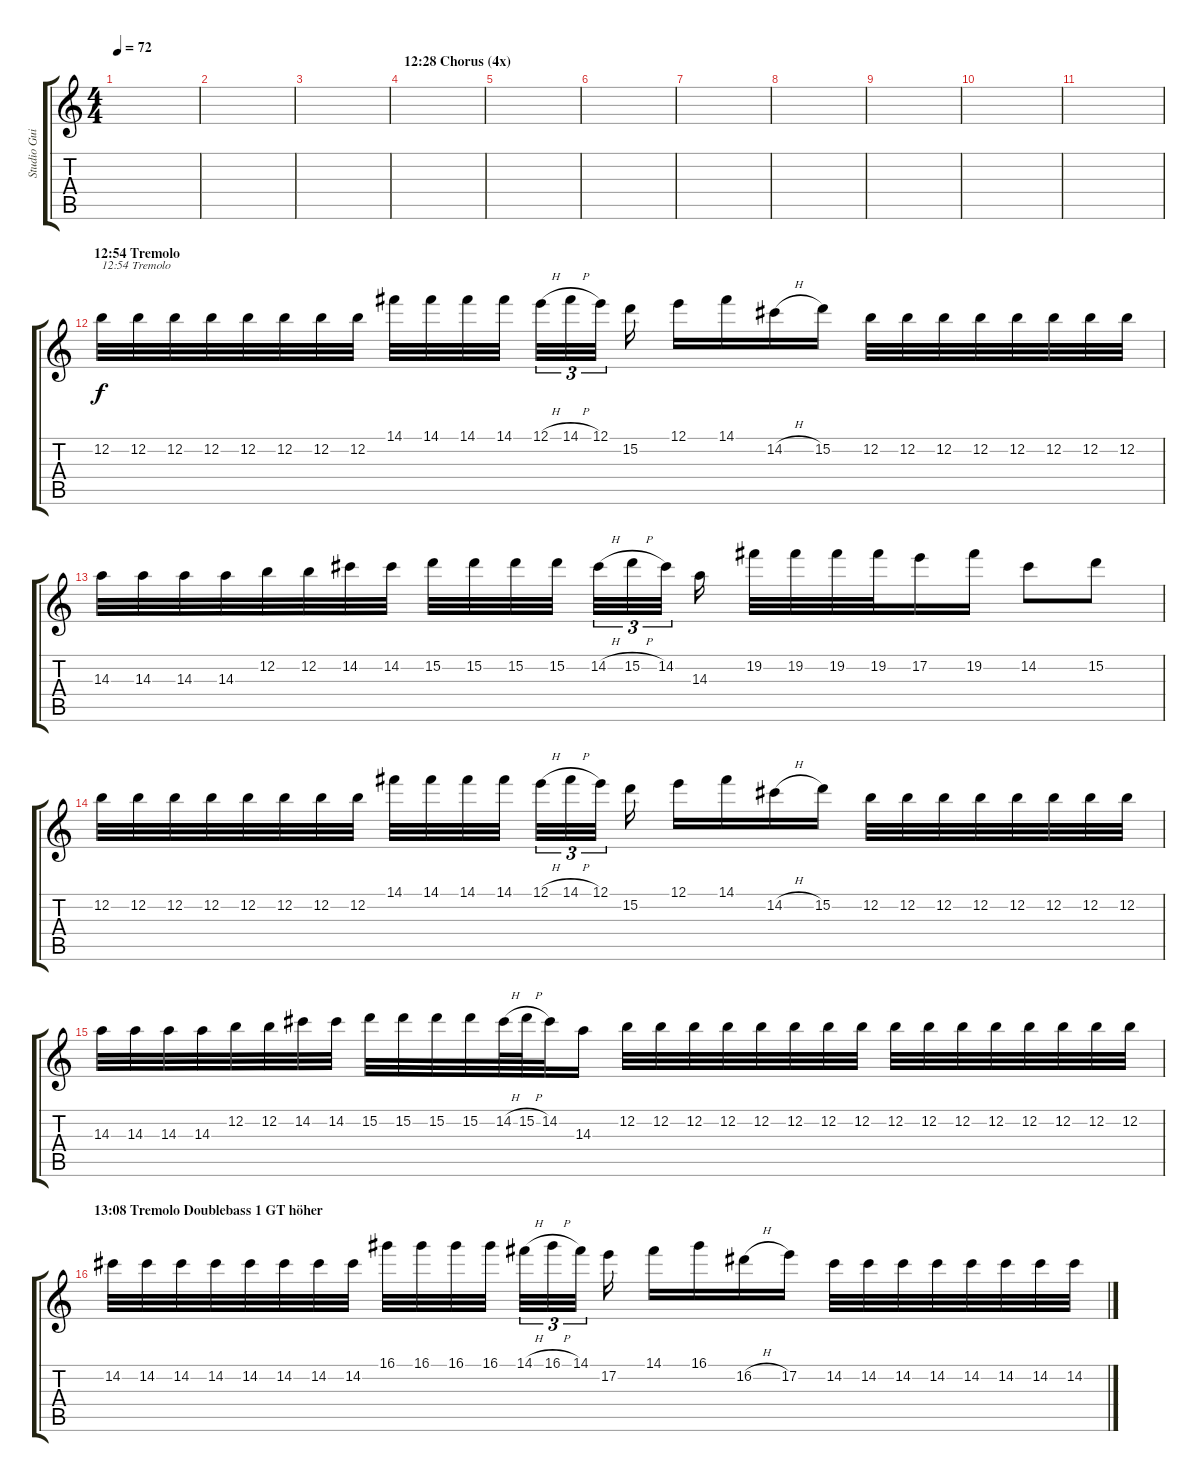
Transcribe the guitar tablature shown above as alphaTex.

\track ("Studio Guitar" "Studio Gui") {instrument overdrivenguitar}
\staff {score tabs}
\tuning (E4 B3 G3 D3 A2 E2) {hide}
\ts (4 4)
\tempo 72
\clef g2
\ks c
|
|
|
\section ("" "12:28 Chorus (4x)")
|
|
|
|
|
|
|
|
\section ("" "12:54 Tremolo")
12.2.32{txt "12:54 Tremolo" dy f} 12.2.32 12.2.32 12.2.32 12.2.32 12.2.32 12.2.32 12.2.32 14.1.32 14.1.32 14.1.32 14.1.32 12.1{h}.32{tu (3 2)} 14.1{h}.32{tu (3 2)} 12.1.32{tu (3 2)} 15.2.16 12.1.16 14.1.16 14.2{h}.16 15.2.16 12.2.32 12.2.32 12.2.32 12.2.32 12.2.32 12.2.32 12.2.32 12.2.32 |
14.3.32 14.3.32 14.3.32 14.3.32 12.2.32 12.2.32 14.2.32 14.2.32 15.2.32 15.2.32 15.2.32 15.2.32 14.2{h}.32{tu (3 2)} 15.2{h}.32{tu (3 2)} 14.2.32{tu (3 2)} 14.3.16 19.2.32 19.2.32 19.2.32 19.2.32 17.2.16 19.2.16 14.2.8 15.2.8 |
12.2.32 12.2.32 12.2.32 12.2.32 12.2.32 12.2.32 12.2.32 12.2.32 14.1.32 14.1.32 14.1.32 14.1.32 12.1{h}.32{tu (3 2)} 14.1{h}.32{tu (3 2)} 12.1.32{tu (3 2)} 15.2.16 12.1.16 14.1.16 14.2{h}.16 15.2.16 12.2.32 12.2.32 12.2.32 12.2.32 12.2.32 12.2.32 12.2.32 12.2.32 |
14.3.32 14.3.32 14.3.32 14.3.32 12.2.32 12.2.32 14.2.32 14.2.32 15.2.32 15.2.32 15.2.32 15.2.32 14.2{h}.64 15.2{h}.64 14.2.32 14.3.16 12.2.32 12.2.32 12.2.32 12.2.32 12.2.32 12.2.32 12.2.32 12.2.32 12.2.32 12.2.32 12.2.32 12.2.32 12.2.32 12.2.32 12.2.32 12.2.32 |
\section ("" "13:08 Tremolo Doublebass 1 GT höher")
14.2.32 14.2.32 14.2.32 14.2.32 14.2.32 14.2.32 14.2.32 14.2.32 16.1.32 16.1.32 16.1.32 16.1.32 14.1{h}.32{tu (3 2)} 16.1{h}.32{tu (3 2)} 14.1.32{tu (3 2)} 17.2.16 14.1.16 16.1.16 16.2{h}.16 17.2.16 14.2.32 14.2.32 14.2.32 14.2.32 14.2.32 14.2.32 14.2.32 14.2.32
